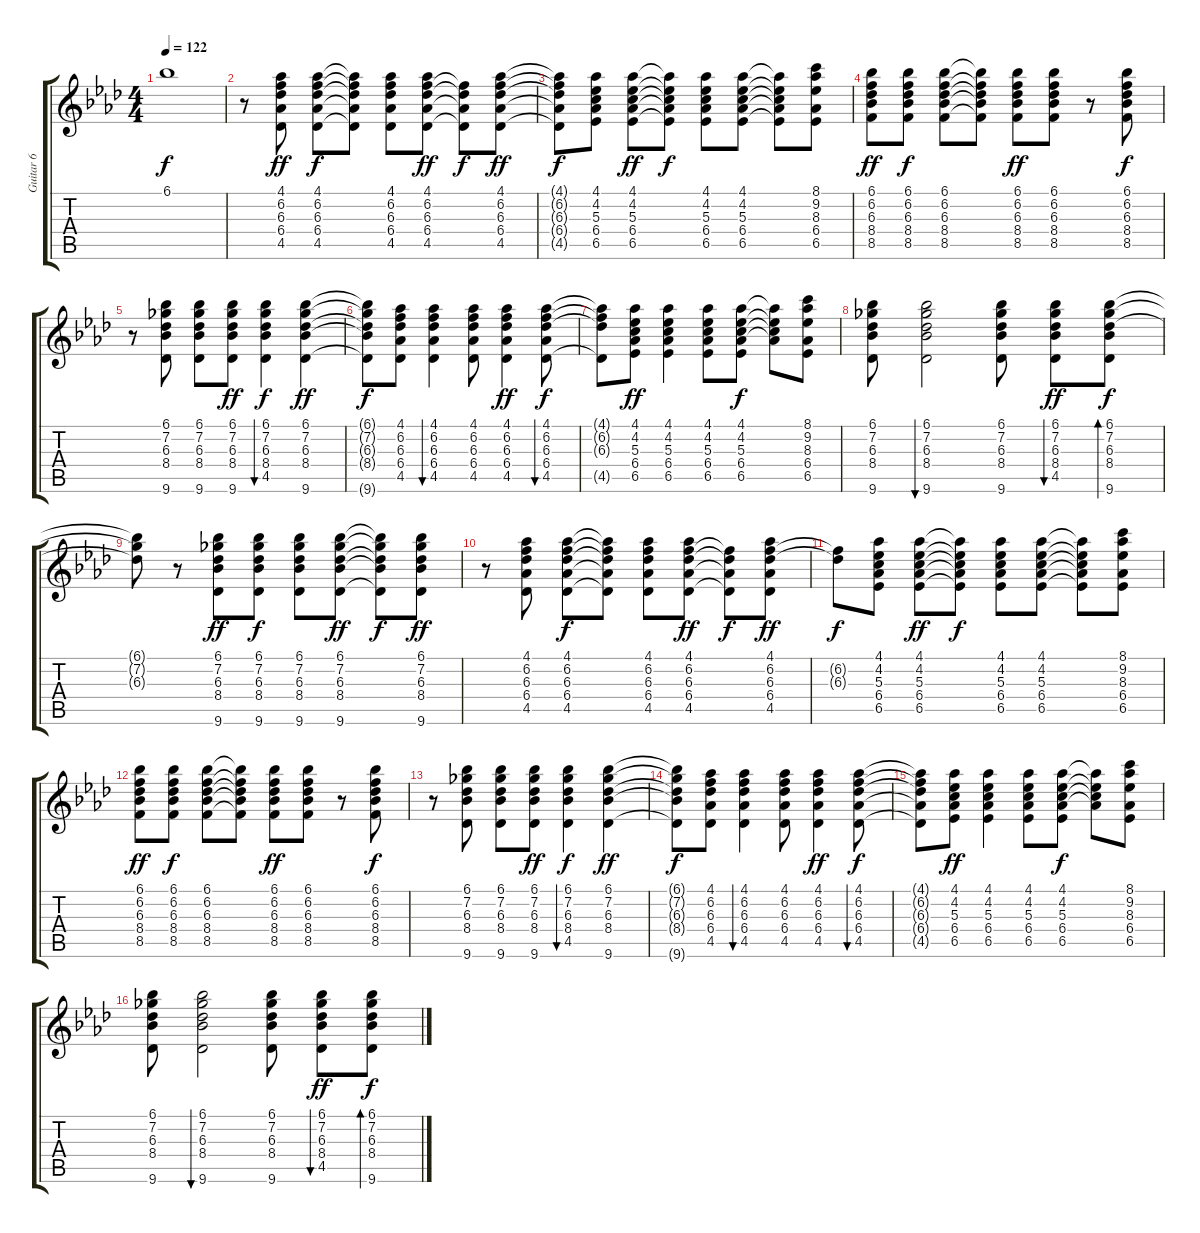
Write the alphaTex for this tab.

\track ("Guitar 6" "Guitar 6") {instrument acousticguitarsteel}
\staff {score tabs}
\tuning (E4 B3 G3 D3 A2 E2) {hide}
\ts (4 4)
\tempo 122
\clef g2
\ks ab
6.1{t}.1{dy f} |
r.8 (4.1 6.2 6.3 6.4 4.5).8{dy ff} (4.1 6.2 6.3 6.4 4.5).8{dy f} (4.1{t} 6.2{t} 6.3{t} 6.4{t} 4.5{t}).8 (4.1 6.2 6.3 6.4 4.5).8 (4.1 6.2 6.3 6.4 4.5).8{dy ff} (6.2{t} 6.3{t} 6.4{t} 4.5{t}).8{dy f} (4.1 6.2 6.3 6.4 4.5).8{dy ff} |
(4.1{t} 6.2{t} 6.3{t} 6.4{t} 4.5{t}).8{dy f} (4.1 4.2 5.3 6.4 6.5).8 (4.1 4.2 5.3 6.4 6.5).8{dy ff} (4.1{t} 4.2{t} 5.3{t} 6.4{t} 6.5{t}).8{dy f} (4.1 4.2 5.3 6.4 6.5).8 (4.1 4.2 5.3 6.4 6.5).8 (4.1{t} 4.2{t} 5.3{t} 6.4{t} 6.5{t}).8 (8.1 9.2 8.3 6.4 6.5).8 |
(6.1 6.2 6.3 8.4 8.5).8{dy ff} (6.1 6.2 6.3 8.4 8.5).8{dy f} (6.1 6.2 6.3 8.4 8.5).8 (6.1{t} 6.2{t} 6.3{t} 8.4{t} 8.5{t}).8 (6.1 6.2 6.3 8.4 8.5).8{dy ff} (6.1 6.2 6.3 8.4 8.5).8 r.8 (6.1 6.2 6.3 8.4 8.5).8{dy f} |
r.8 (6.1 7.2 6.3 8.4 9.6).8 (6.1 7.2 6.3 8.4 9.6).8 (6.1 7.2 6.3 8.4 9.6).8{dy ff} (6.1 7.2 6.3 8.4 4.5).4{bu 120 dy f} (6.1 7.2 6.3 8.4 9.6).4{dy ff} |
(6.1{t} 7.2{t} 6.3{t} 8.4{t} 9.6{t}).8{dy f} (4.1 6.2 6.3 6.4 4.5).8 (4.1 6.2 6.3 6.4 4.5).4{bu 120} (4.1 6.2 6.3 6.4 4.5).8 (4.1 6.2 6.3 6.4 4.5).4{dy ff} (4.1 6.2 6.3 6.4 4.5).8{bu 120 dy f} |
(4.1{t} 6.2{t} 6.3{t} 4.5{t}).8 (4.1 4.2 5.3 6.4 6.5).8{dy ff} (4.1 4.2 5.3 6.4 6.5).4 (4.1 4.2 5.3 6.4 6.5).8 (4.1 4.2 5.3 6.4 6.5).8{dy f} (4.1{t} 4.2{t} 5.3{t} 6.4{t}).8 (8.1 9.2 8.3 6.4 6.5).8 |
(6.1 7.2 6.3 8.4 9.6).8 (6.1 7.2 6.3 8.4 9.6).2{bu 120} (6.1 7.2 6.3 8.4 9.6).8 (6.1 7.2 6.3 8.4 4.5).8{bu 120 dy ff} (6.1 7.2 6.3 8.4 9.6).8{bd 120 dy f} |
(6.1{t} 7.2{t} 6.3{t}).8 r.8 (6.1 7.2 6.3 8.4 9.6).8{dy ff} (6.1 7.2 6.3 8.4 9.6).8{dy f} (6.1 7.2 6.3 8.4 9.6).8 (6.1 7.2 6.3 8.4 9.6).8{dy ff} (6.1{t} 7.2{t} 6.3{t} 8.4{t} 9.6{t}).8{dy f} (6.1 7.2 6.3 8.4 9.6).8{dy ff} |
r.8 (4.1 6.2 6.3 6.4 4.5).8 (4.1 6.2 6.3 6.4 4.5).8{dy f} (4.1{t} 6.2{t} 6.3{t} 6.4{t} 4.5{t}).8 (4.1 6.2 6.3 6.4 4.5).8 (4.1 6.2 6.3 6.4 4.5).8{dy ff} (6.2{t} 6.3{t} 6.4{t} 4.5{t}).8{dy f} (4.1 6.2 6.3 6.4 4.5).8{dy ff} |
(6.2{t} 6.3{t}).8{dy f} (4.1 4.2 5.3 6.4 6.5).8 (4.1 4.2 5.3 6.4 6.5).8{dy ff} (4.1{t} 4.2{t} 5.3{t} 6.4{t} 6.5{t}).8{dy f} (4.1 4.2 5.3 6.4 6.5).8 (4.1 4.2 5.3 6.4 6.5).8 (4.1{t} 4.2{t} 5.3{t} 6.4{t} 6.5{t}).8 (8.1 9.2 8.3 6.4 6.5).8 |
(6.1 6.2 6.3 8.4 8.5).8{dy ff} (6.1 6.2 6.3 8.4 8.5).8{dy f} (6.1 6.2 6.3 8.4 8.5).8 (6.1{t} 6.2{t} 6.3{t} 8.4{t} 8.5{t}).8 (6.1 6.2 6.3 8.4 8.5).8{dy ff} (6.1 6.2 6.3 8.4 8.5).8 r.8 (6.1 6.2 6.3 8.4 8.5).8{dy f} |
r.8 (6.1 7.2 6.3 8.4 9.6).8 (6.1 7.2 6.3 8.4 9.6).8 (6.1 7.2 6.3 8.4 9.6).8{dy ff} (6.1 7.2 6.3 8.4 4.5).4{bu 120 dy f} (6.1 7.2 6.3 8.4 9.6).4{dy ff} |
(6.1{t} 7.2{t} 6.3{t} 8.4{t} 9.6{t}).8{dy f} (4.1 6.2 6.3 6.4 4.5).8 (4.1 6.2 6.3 6.4 4.5).4{bu 120} (4.1 6.2 6.3 6.4 4.5).8 (4.1 6.2 6.3 6.4 4.5).4{dy ff} (4.1 6.2 6.3 6.4 4.5).8{bu 120 dy f} |
(4.1{t} 6.2{t} 6.3{t} 6.4{t} 4.5{t}).8 (4.1 4.2 5.3 6.4 6.5).8{dy ff} (4.1 4.2 5.3 6.4 6.5).4 (4.1 4.2 5.3 6.4 6.5).8 (4.1 4.2 5.3 6.4 6.5).8{dy f} (4.1{t} 4.2{t} 5.3{t} 6.4{t}).8 (8.1 9.2 8.3 6.4 6.5).8 |
(6.1 7.2 6.3 8.4 9.6).8 (6.1 7.2 6.3 8.4 9.6).2{bu 120} (6.1 7.2 6.3 8.4 9.6).8 (6.1 7.2 6.3 8.4 4.5).8{bu 120 dy ff} (6.1 7.2 6.3 8.4 9.6).8{bd 120 dy f}
